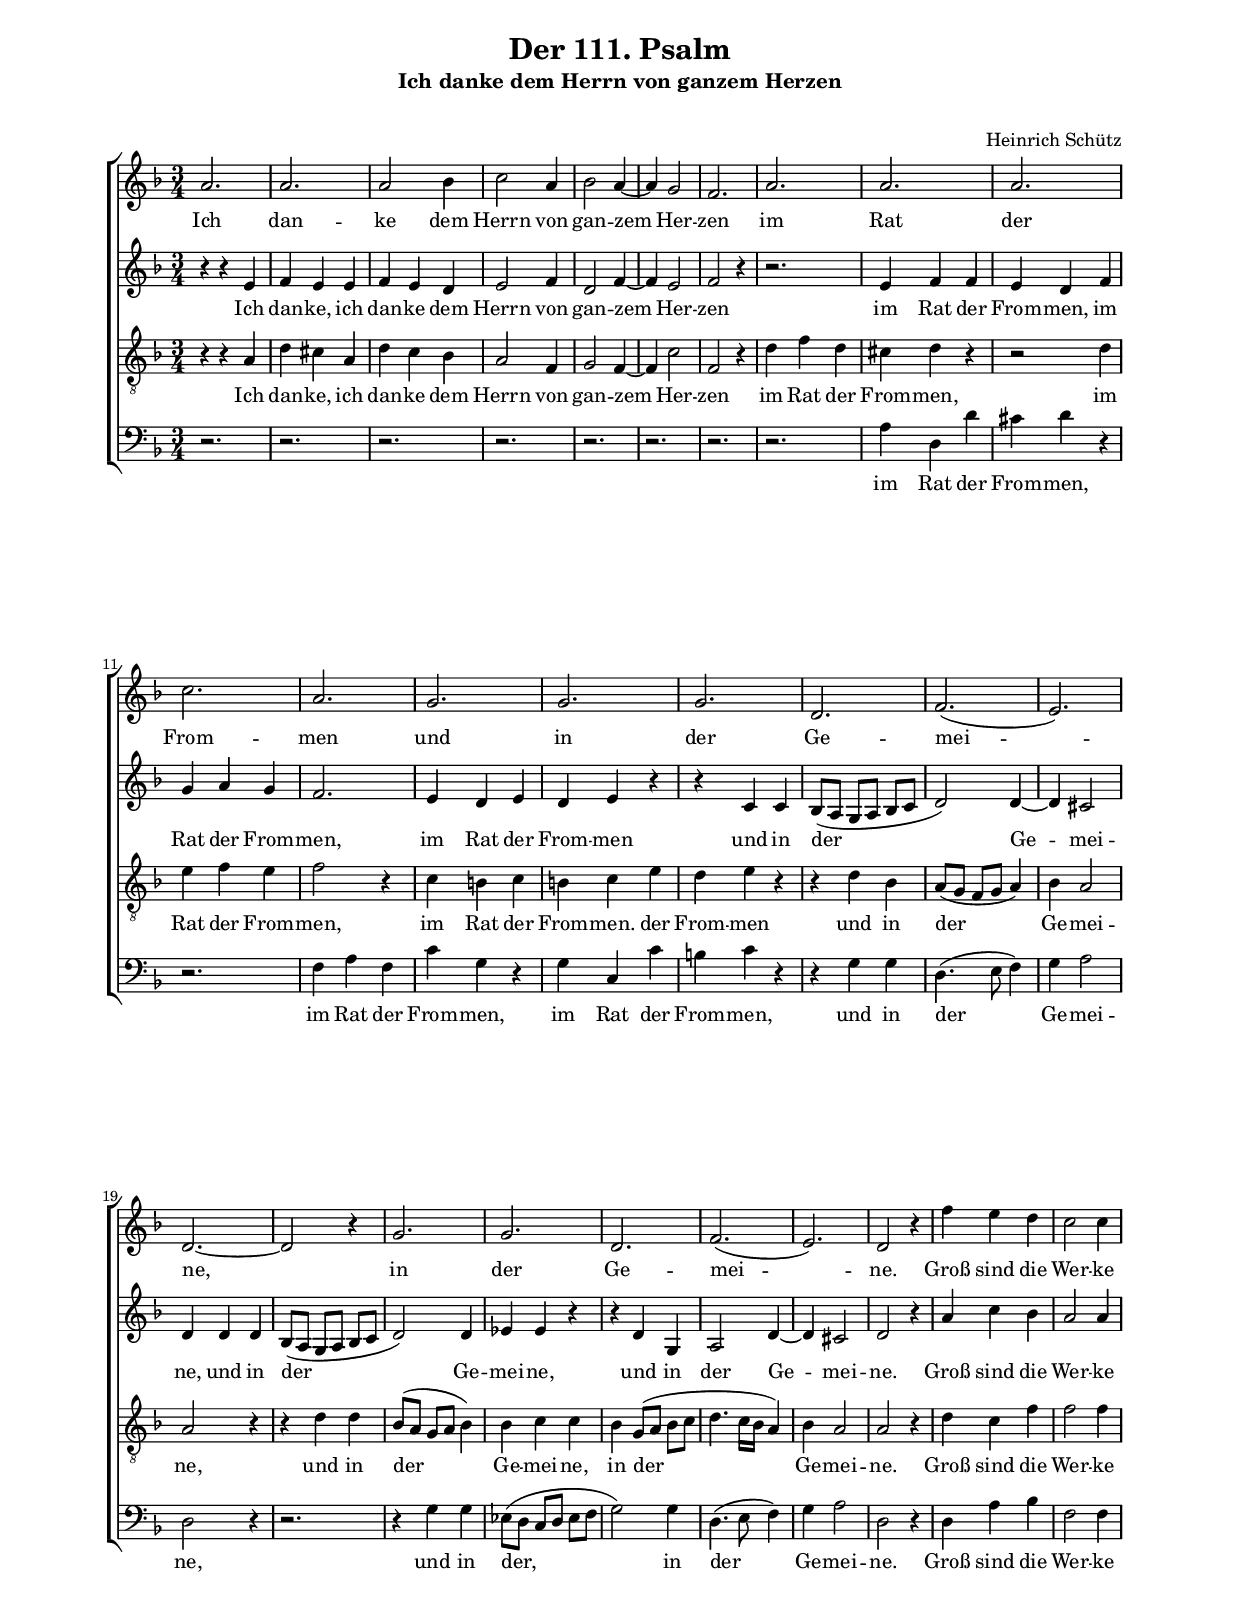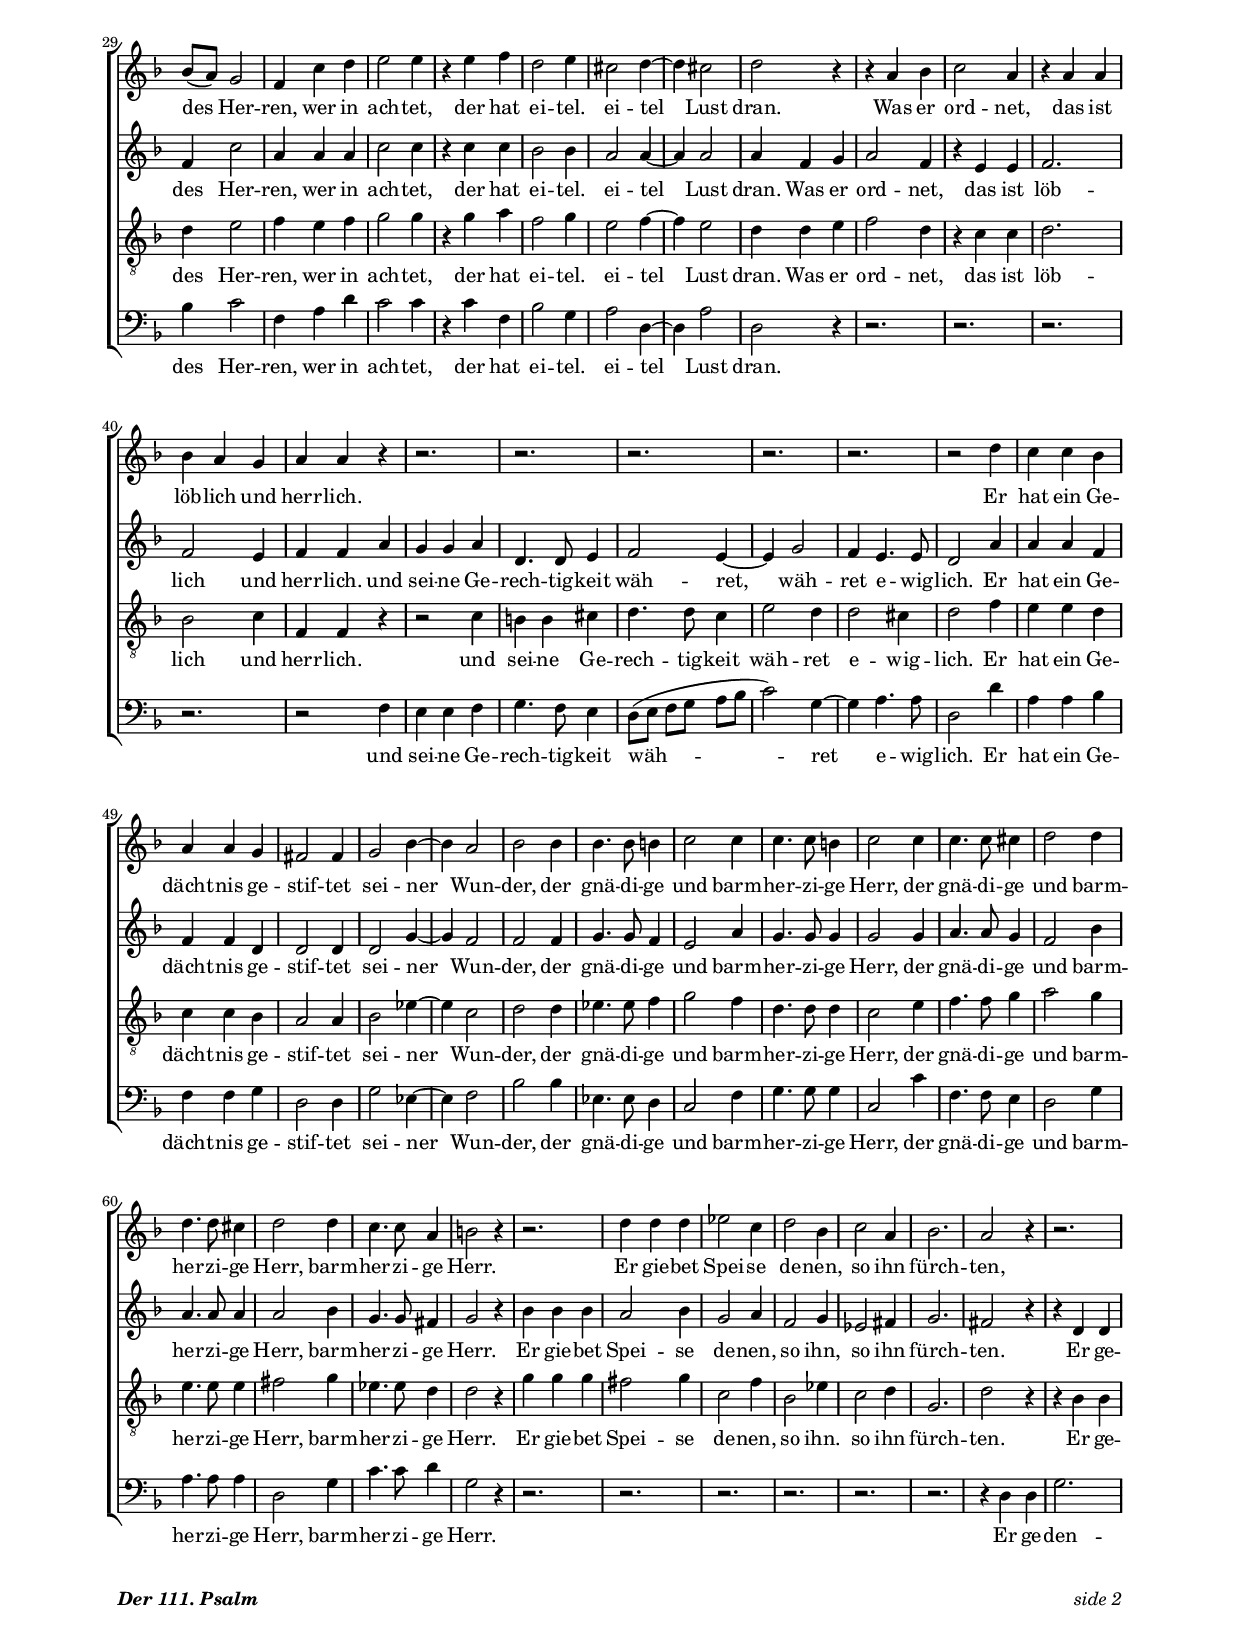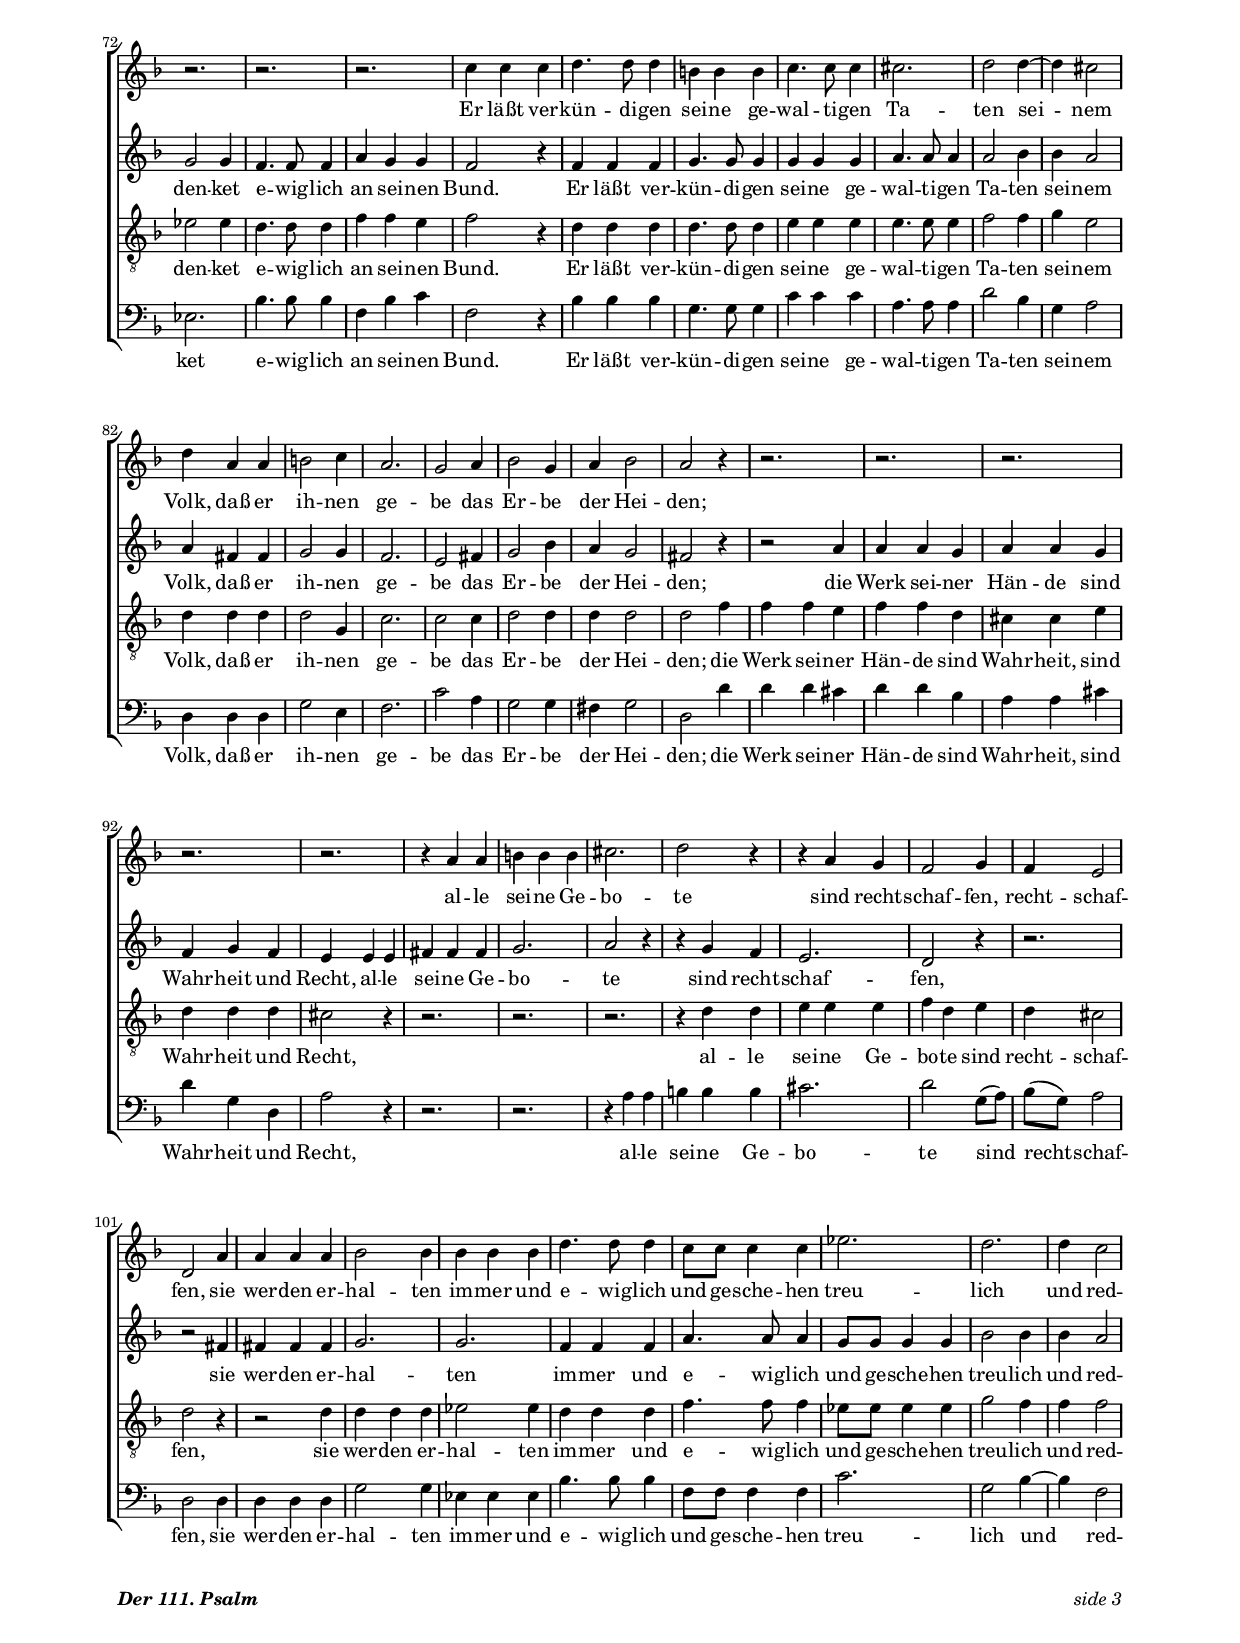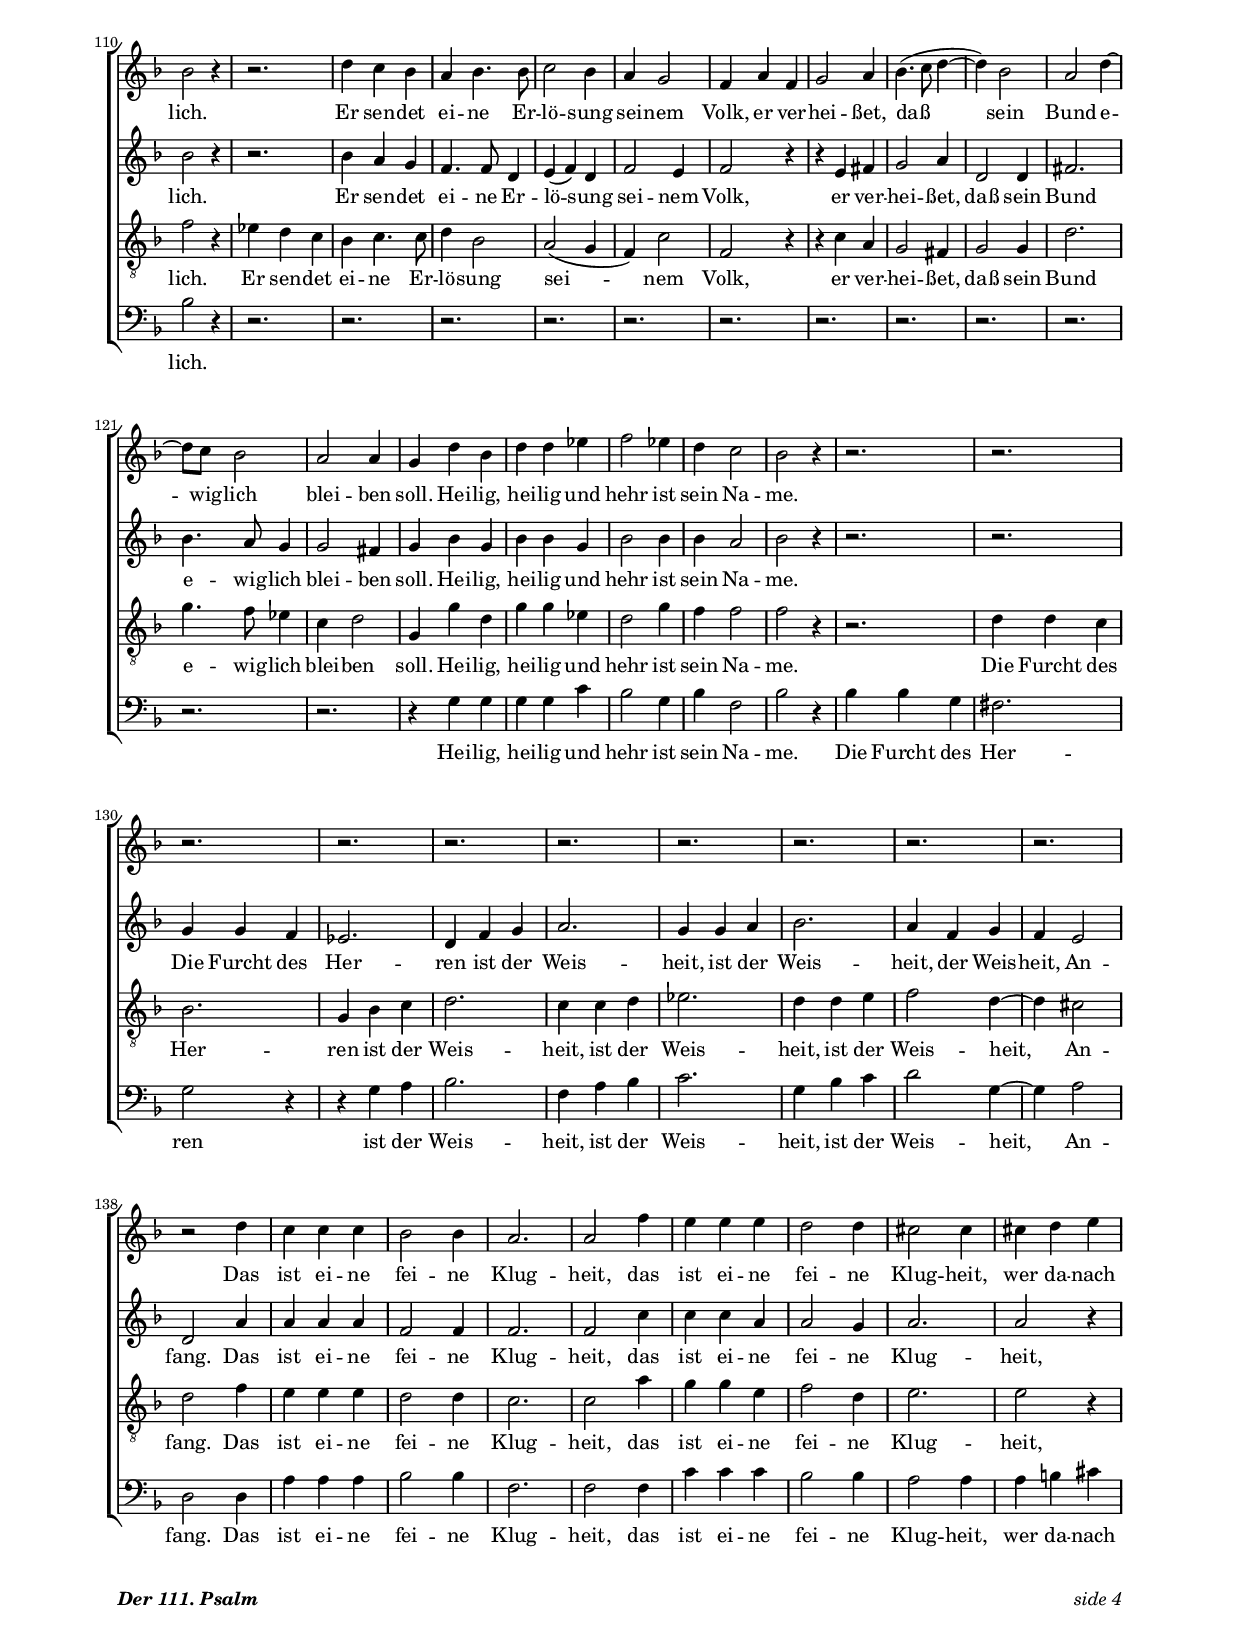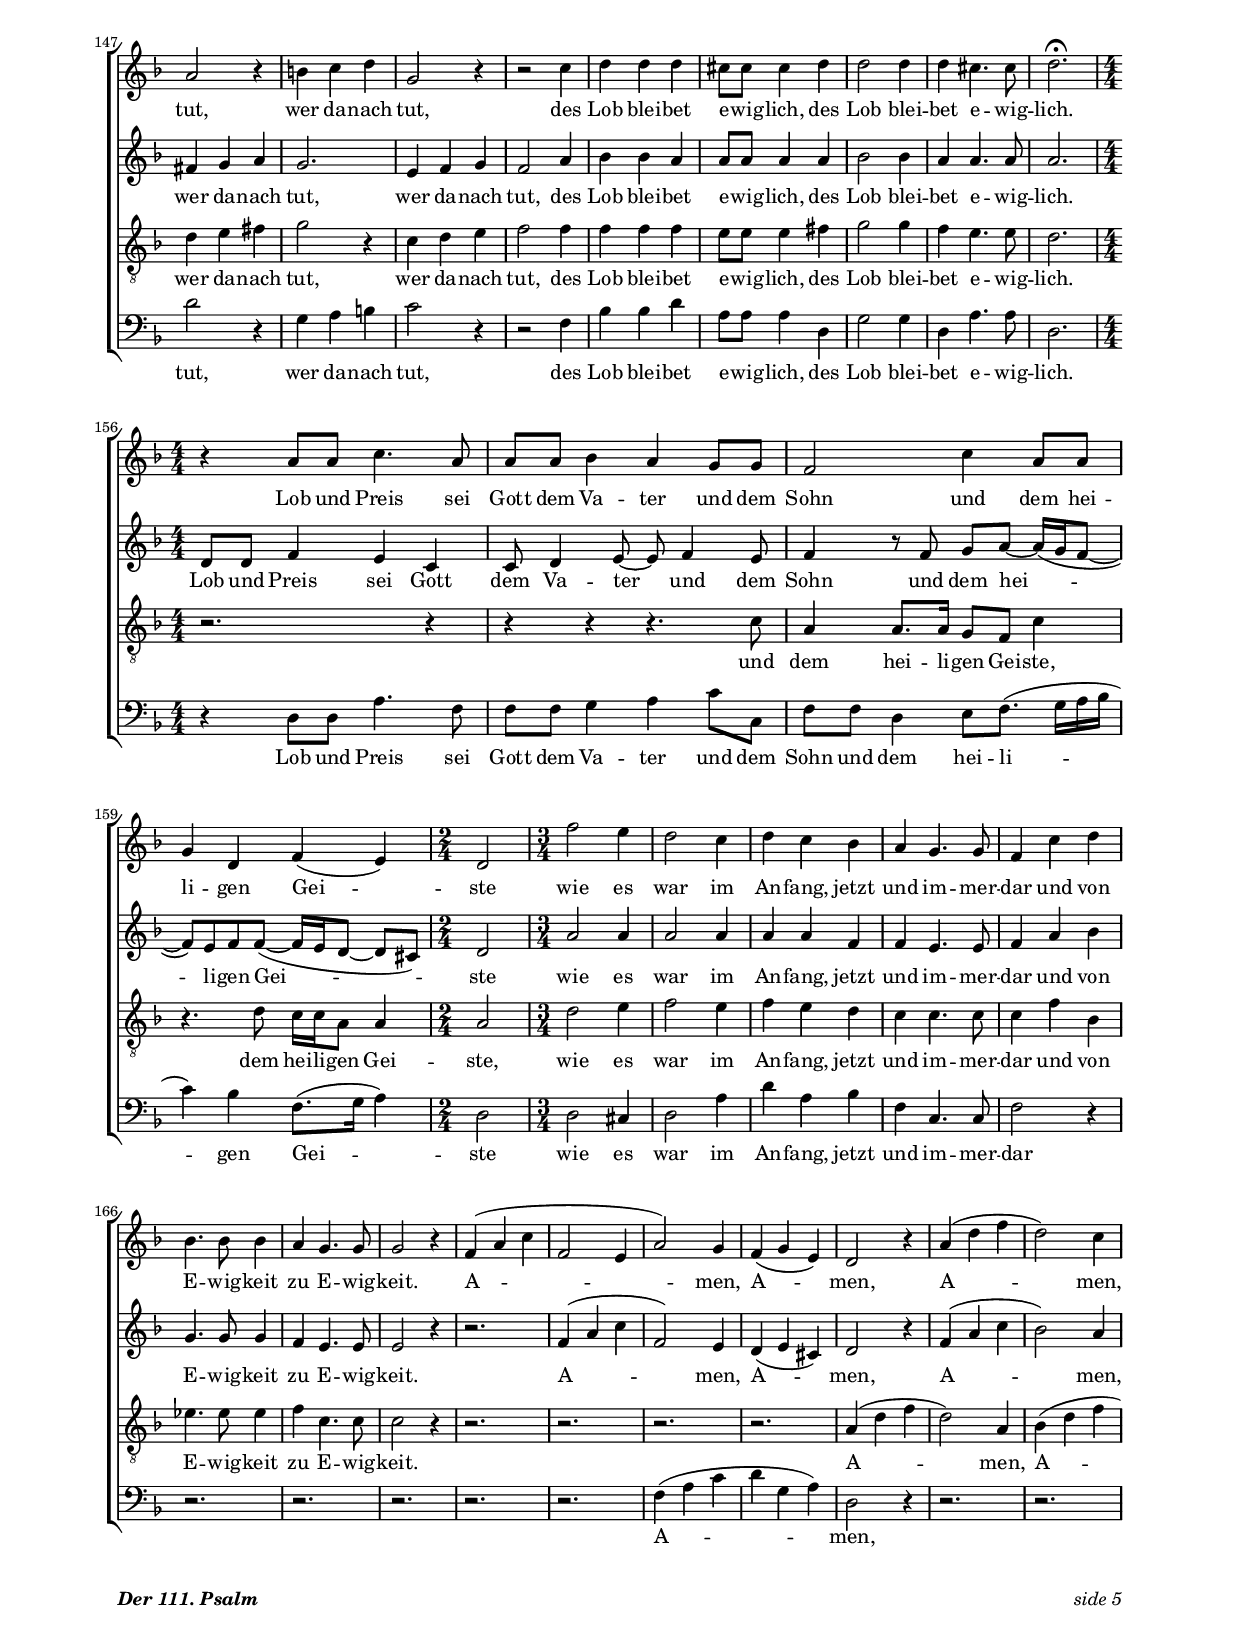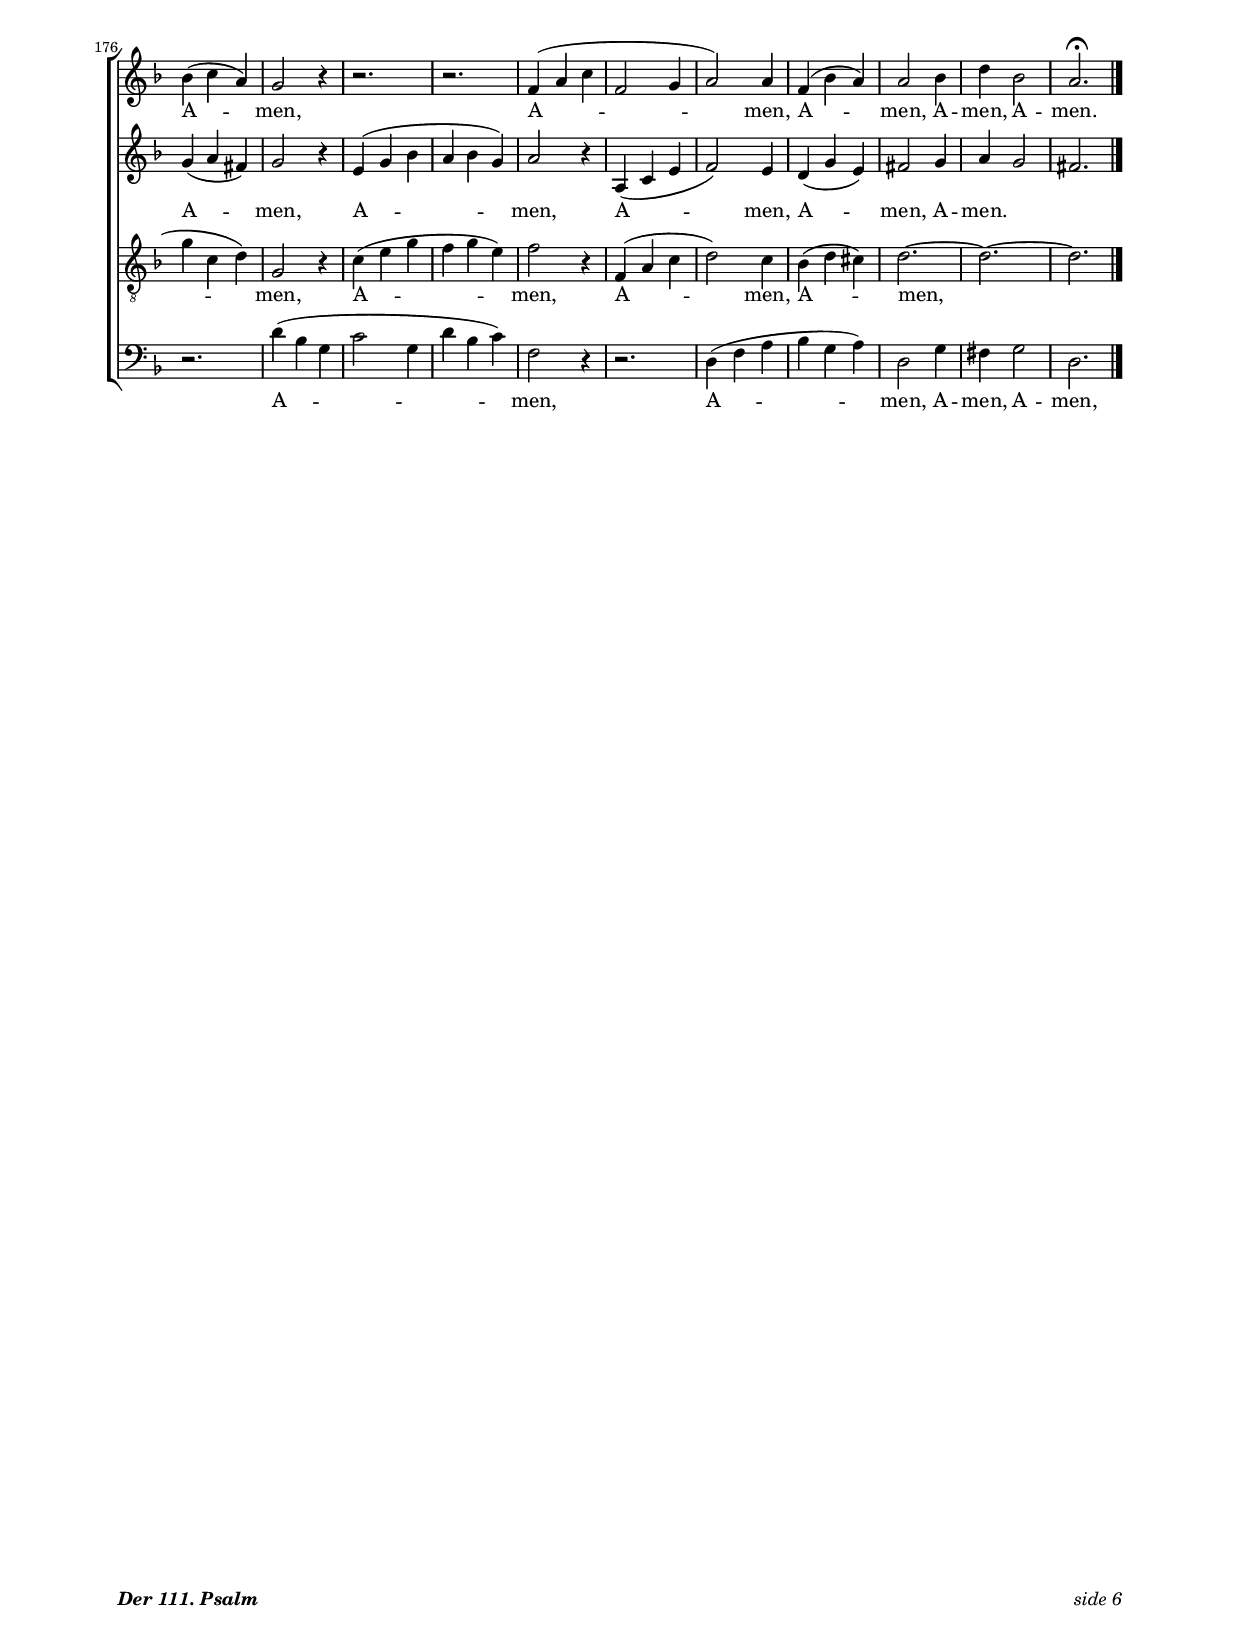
\version "2.14.2"

% editor "MidiEdit 5.00"

\language "deutsch"

\header {
  title = \markup \bold "Der 111. Psalm"
  subtitle = "Ich danke dem Herrn von ganzem Herzen"
  subsubtitle = " "
  poet = \markup \italic ""
  composer = \markup \medium "Heinrich Schütz"
  % Nodesats GK 2018 se www.georganist.dk
  instrument = ""
}

#(set-global-staff-size 16)

\paper {
  #(set-paper-size "a4" )
  indent = 0\mm
  left-margin = 20\mm
  right-margin = 20\mm
  top-margin = 20\mm
  bottom-margin = 10\mm
  oddHeaderMarkup = ""
  evenHeaderMarkup = ""
  oddFooterMarkup = \markup {
    \column {
      \null
      \null
      \fill-line \italic {
        \on-the-fly #not-first-page \fromproperty #'header:title
        \on-the-fly #not-first-page \concat {
          "side " \fromproperty #'page:page-number-string } }
    }
  }
  evenFooterMarkup = \oddFooterMarkup
}

chordNames = \chordmode {
% \semiGermanChords
}

global = {
  \key d \minor 
  \numericTimeSignature
  \set Score.currentBarNumber = #1
  \time 3/4
% \tempo 4=120
}


trackOne = {
  \global  
  \override Rest #'staff-position = #0
  \set Timing.beamExceptions = #'()

  a'2.   % bar 1

  a'2.   % bar 2

  a'2  b'4   % bar 3

  c''2  a'4   % bar 4

  b'2  a'4 ~   % bar 5

  a'4  g'2   % bar 6

  f'2.   % bar 7

  a'2.   % bar 8

  a'2.   % bar 9

  a'2.   % bar 10

  c''2.   % bar 11

  a'2.   % bar 12

  g'2.   % bar 13

  g'2.   % bar 14

  g'2.   % bar 15

  d'2.   % bar 16

  f'2. (   % bar 17

  e'2. )   % bar 18

  d'2. ~   % bar 19

  d'2  r4   % bar 20

  g'2.   % bar 21

  g'2.   % bar 22

  d'2.   % bar 23

  f'2. (   % bar 24

  e'2. )   % bar 25

  d'2  r4   % bar 26

  f''4  e''4  d''4   % bar 27

  c''2  c''4   % bar 28

  b'8 (  a'8 )  g'2   % bar 29

  f'4  c''4  d''4   % bar 30

  e''2  e''4   % bar 31

  r4  e''4  f''4   % bar 32

  d''2  e''4   % bar 33

  cis''2  d''4 ~   % bar 34

  d''4  cis''2   % bar 35

  d''2  \revert Rest #'staff-position 

  r4   % bar 36

  \override Rest #'staff-position = #0 

  \revert Rest #'staff-position 

  r4  a'4  b'4   % bar 37

  \override Rest #'staff-position = #0 

  c''2  a'4   % bar 38

  \revert Rest #'staff-position 

  r4  a'4  a'4   % bar 39

  \override Rest #'staff-position = #0 

  b'4  a'4  g'4   % bar 40

  a'4  a'4  \revert Rest #'staff-position 

  r4   % bar 41

  \override Rest #'staff-position = #0 

  \revert Rest #'staff-position 

  r2.   % bar 42

  \override Rest #'staff-position = #0 

  \revert Rest #'staff-position 

  r2.   % bar 43

  \override Rest #'staff-position = #0 

  \revert Rest #'staff-position 

  r2.   % bar 44

  \override Rest #'staff-position = #0 

  \revert Rest #'staff-position 

  r2.   % bar 45

  \override Rest #'staff-position = #0 

  \revert Rest #'staff-position 

  r2.   % bar 46

  \override Rest #'staff-position = #0 

  r2  d''4   % bar 47

  c''4  c''4  b'4   % bar 48

  a'4  a'4  g'4   % bar 49

  fis'2  fis'4   % bar 50

  g'2  b'4 ~   % bar 51

  b'4  a'2   % bar 52

  b'2  b'4   % bar 53

  b'4.  b'8  h'4   % bar 54

  c''2  c''4   % bar 55

  c''4.  c''8  h'4   % bar 56

  c''2  c''4   % bar 57

  c''4.  c''8  cis''4   % bar 58

  d''2  d''4   % bar 59

  d''4.  d''8  cis''4   % bar 60

  d''2  d''4   % bar 61

  c''4.  c''8  a'4   % bar 62

  h'2  r4   % bar 63

  \revert Rest #'staff-position 

  r2.   % bar 64

  \override Rest #'staff-position = #0 

  d''4  d''4  d''4   % bar 65

  es''2  c''4   % bar 66

  d''2  b'4   % bar 67

  c''2  a'4   % bar 68

  b'2.   % bar 69

  a'2  r4   % bar 70

  \revert Rest #'staff-position 

  r2.   % bar 71

  \override Rest #'staff-position = #0 

  \revert Rest #'staff-position 

  r2.   % bar 72

  \override Rest #'staff-position = #0 

  \revert Rest #'staff-position 

  r2.   % bar 73

  \override Rest #'staff-position = #0 

  \revert Rest #'staff-position 

  r2.   % bar 74

  \override Rest #'staff-position = #0 

  c''4  c''4  c''4   % bar 75

  d''4.  d''8  d''4   % bar 76

  h'4  h'4  h'4   % bar 77

  c''4.  c''8  c''4   % bar 78

  cis''2.   % bar 79

  d''2  d''4 ~   % bar 80

  d''4  cis''2   % bar 81

  d''4  a'4  a'4   % bar 82

  h'2  c''4   % bar 83

  a'2.   % bar 84

  g'2  a'4   % bar 85

  b'2  g'4   % bar 86

  a'4  b'2   % bar 87

  a'2  r4   % bar 88

  \revert Rest #'staff-position 

  r2.   % bar 89

  \override Rest #'staff-position = #0 

  \revert Rest #'staff-position 

  r2.   % bar 90

  \override Rest #'staff-position = #0 

  \revert Rest #'staff-position 

  r2.   % bar 91

  \override Rest #'staff-position = #0 

  \revert Rest #'staff-position 

  r2.   % bar 92

  \override Rest #'staff-position = #0 

  \revert Rest #'staff-position 

  r2.   % bar 93

  \override Rest #'staff-position = #0 

  \revert Rest #'staff-position 

  r4  a'4  a'4   % bar 94

  \override Rest #'staff-position = #0 

  h'4  h'4  h'4   % bar 95

  cis''2.   % bar 96

  d''2  \revert Rest #'staff-position 

  r4   % bar 97

  \override Rest #'staff-position = #0 

  \revert Rest #'staff-position 

  r4  a'4  g'4   % bar 98

  \override Rest #'staff-position = #0 

  f'2  g'4   % bar 99

  f'4  e'2   % bar 100

  d'2  a'4   % bar 101

  a'4  a'4  a'4   % bar 102

  b'2  b'4   % bar 103

  b'4  b'4  b'4   % bar 104

  d''4.  d''8  d''4   % bar 105

  c''8  c''8  c''4  c''4   % bar 106

  es''2.   % bar 107

  d''2.   % bar 108

  d''4  c''2   % bar 109

  b'2  r4   % bar 110

  r2.   % bar 111

  d''4  c''4  b'4   % bar 112

  a'4  b'4.  b'8   % bar 113

  c''2  b'4   % bar 114

  a'4  g'2   % bar 115

  f'4  a'4  f'4   % bar 116

  g'2  a'4   % bar 117

  b'4. (  c''8  d''4 ~   % bar 118

  d''4 )  b'2   % bar 119

  a'2  d''4 ~   % bar 120

  d''8  c''8  b'2   % bar 121

  a'2  a'4   % bar 122

  g'4  d''4  b'4   % bar 123

  d''4  d''4  es''4   % bar 124

  f''2  es''4   % bar 125

  d''4  c''2   % bar 126

  b'2  r4   % bar 127

  r2.   % bar 128

  r2.   % bar 129

  \revert Rest #'staff-position 

  r2.   % bar 130

  \override Rest #'staff-position = #0 

  \revert Rest #'staff-position 

  r2.   % bar 131

  \override Rest #'staff-position = #0 

  \revert Rest #'staff-position 

  r2.   % bar 132

  \override Rest #'staff-position = #0 

  \revert Rest #'staff-position 

  r2.   % bar 133

  \override Rest #'staff-position = #0 

  \revert Rest #'staff-position 

  r2.   % bar 134

  \override Rest #'staff-position = #0 

  \revert Rest #'staff-position 

  r2.   % bar 135

  \override Rest #'staff-position = #0 

  \revert Rest #'staff-position 

  r2.   % bar 136

  \override Rest #'staff-position = #0 

  \revert Rest #'staff-position 

  r2.   % bar 137

  \override Rest #'staff-position = #0 

  \revert Rest #'staff-position 

  r2  d''4   % bar 138

  \override Rest #'staff-position = #0 

  c''4  c''4  c''4   % bar 139

  b'2  b'4   % bar 140

  a'2.   % bar 141

  a'2  f''4   % bar 142

  e''4  e''4  e''4   % bar 143

  d''2  d''4   % bar 144

  cis''2  cis''4   % bar 145

  cis''4  d''4  e''4   % bar 146

  a'2  \revert Rest #'staff-position 

  r4   % bar 147

  \override Rest #'staff-position = #0 

  h'4  c''4  d''4   % bar 148

  g'2  \revert Rest #'staff-position 

  r4   % bar 149

  \override Rest #'staff-position = #0 

  \revert Rest #'staff-position 

  r2  c''4   % bar 150

  \override Rest #'staff-position = #0 

  d''4  d''4  d''4   % bar 151

  cis''8  cis''8  cis''4  d''4   % bar 152

  d''2  d''4   % bar 153

  d''4  cis''4.  cis''8   % bar 154

  d''2.

  ^\markup { \hspace #1 { \musicglyph #"scripts.ufermata" } }

   % bar 155
  \break
 \time 4/4
  \revert Rest #'staff-position 

  r4  a'8  a'8  c''4.  a'8   % bar 156

  \override Rest #'staff-position = #0 

  a'8  a'8  b'4  a'4  g'8  g'8   % bar 157

  f'2  c''4  a'8  a'8   % bar 158

  g'4  d'4  f'4 (  e'4 )   % bar 159

 \time 2/4
  d'2   % bar 160

 \time 3/4
  f''2  e''4   % bar 161

  d''2  c''4   % bar 162

  d''4  c''4  b'4   % bar 163

  a'4  g'4.  g'8   % bar 164

  f'4  c''4  d''4   % bar 165

  b'4.  b'8  b'4   % bar 166

  a'4  g'4.  g'8   % bar 167

  g'2  r4   % bar 168

  f'4 (  a'4  c''4   % bar 169

  f'2  e'4   % bar 170

  a'2 )  g'4   % bar 171

  f'4 (  g'4  e'4 )   % bar 172

  d'2  r4   % bar 173

  a'4 (  d''4  f''4   % bar 174

  d''2 )  c''4   % bar 175

  b'4 (  c''4  a'4 )   % bar 176

  g'2  r4   % bar 177

  \revert Rest #'staff-position 

  r2.   % bar 178

  \override Rest #'staff-position = #0 

  \revert Rest #'staff-position 

  r2.   % bar 179

  \override Rest #'staff-position = #0 

  f'4 (  a'4  c''4   % bar 180

  f'2  g'4   % bar 181

  a'2 )  a'4   % bar 182

  f'4 (  b'4  a'4 )   % bar 183

  a'2  b'4   % bar 184

  d''4  b'2   % bar 185

  a'2.

  ^\markup { \hspace #1 { \musicglyph #"scripts.ufermata" } }

   % bar 186

  \bar "|."}

trackTwo = {
  \global  
  \override Rest #'staff-position = #0
  \set Timing.beamExceptions = #'()

  \revert Rest #'staff-position 

  r4  \revert Rest #'staff-position 

  r4  e'4   % bar 1

  \override Rest #'staff-position = #0 

  f'4  e'4  e'4   % bar 2

  f'4  e'4  d'4   % bar 3

  e'2  f'4   % bar 4

  d'2  f'4 ~   % bar 5

  f'4  e'2   % bar 6

  f'2  r4   % bar 7

  \revert Rest #'staff-position 

  r2.   % bar 8

  \override Rest #'staff-position = #0 

  e'4  f'4  f'4   % bar 9

  e'4  d'4  f'4   % bar 10

  g'4  a'4  g'4   % bar 11

  f'2.   % bar 12

  e'4  d'4  e'4   % bar 13

  d'4  e'4  \revert Rest #'staff-position 

  r4   % bar 14

  \override Rest #'staff-position = #0 

  \revert Rest #'staff-position 

  r4  c'4  c'4   % bar 15

  \override Rest #'staff-position = #0 

  b8 (  a8  g8  a8  b8  c'8   % bar 16

  d'2 )  d'4 ~   % bar 17

  d'4  cis'2   % bar 18

  d'4  d'4  d'4   % bar 19

  b8 (  a8  g8  a8  b8  c'8   % bar 20

  d'2 )  d'4   % bar 21

  es'4  es'4  r4   % bar 22

  \revert Rest #'staff-position 

  r4  d'4  g4   % bar 23

  \override Rest #'staff-position = #0 

  a2  d'4 ~   % bar 24

  d'4  cis'2   % bar 25

  d'2  r4   % bar 26

  a'4  c''4  b'4   % bar 27

  a'2  a'4   % bar 28

  f'4  c''2   % bar 29

  a'4  a'4  a'4   % bar 30

  c''2  c''4   % bar 31

  r4  c''4  c''4   % bar 32

  b'2  b'4   % bar 33

  a'2  a'4 ~   % bar 34

  a'4  a'2   % bar 35

  a'4  f'4  g'4   % bar 36

  a'2  f'4   % bar 37

  \revert Rest #'staff-position 

  r4  e'4  e'4   % bar 38

  \override Rest #'staff-position = #0 

  f'2.   % bar 39

  f'2  e'4   % bar 40

  f'4  f'4  a'4   % bar 41

  g'4  g'4  a'4   % bar 42

  d'4.  d'8  e'4   % bar 43

  f'2  e'4 ~   % bar 44

  e'4  g'2   % bar 45

  f'4  e'4.  e'8   % bar 46

  d'2  a'4   % bar 47

  a'4  a'4  f'4   % bar 48

  f'4  f'4  d'4   % bar 49

  d'2  d'4   % bar 50

  d'2  g'4 ~   % bar 51

  g'4  f'2   % bar 52

  f'2  f'4   % bar 53

  g'4.  g'8  f'4   % bar 54

  e'2  a'4   % bar 55

  g'4.  g'8  g'4   % bar 56

  g'2  g'4   % bar 57

  a'4.  a'8  g'4   % bar 58

  f'2  b'4   % bar 59

  a'4.  a'8  a'4   % bar 60

  a'2  b'4   % bar 61

  g'4.  g'8  fis'4   % bar 62

  g'2  r4   % bar 63

  b'4  b'4  b'4   % bar 64

  a'2  b'4   % bar 65

  g'2  a'4   % bar 66

  f'2  g'4   % bar 67

  es'2  fis'4   % bar 68

  g'2.   % bar 69

  fis'2  r4   % bar 70

  r4  d'4  d'4   % bar 71

  g'2  g'4   % bar 72

  f'4.  f'8  f'4   % bar 73

  a'4  g'4  g'4   % bar 74

  f'2  \revert Rest #'staff-position 

  r4   % bar 75

  \override Rest #'staff-position = #0 

  f'4  f'4  f'4   % bar 76

  g'4.  g'8  g'4   % bar 77

  g'4  g'4  g'4   % bar 78

  a'4.  a'8  a'4   % bar 79

  a'2  b'4   % bar 80

  b'4  a'2   % bar 81

  a'4  fis'4  fis'4   % bar 82

  g'2  g'4   % bar 83

  f'2.   % bar 84

  e'2  fis'4   % bar 85

  g'2  b'4   % bar 86

  a'4  g'2   % bar 87

  fis'2  r4   % bar 88

  r2  a'4   % bar 89

  a'4  a'4  g'4   % bar 90

  a'4  a'4  g'4   % bar 91

  f'4  g'4  f'4   % bar 92

  e'4  e'4  e'4   % bar 93

  fis'4  fis'4  fis'4   % bar 94

  g'2.   % bar 95

  a'2  r4   % bar 96

  \revert Rest #'staff-position 

  r4  g'4  f'4   % bar 97

  \override Rest #'staff-position = #0 

  e'2.   % bar 98

  d'2  \revert Rest #'staff-position 

  r4   % bar 99

  \override Rest #'staff-position = #0 

  \revert Rest #'staff-position 

  r2.   % bar 100

  \override Rest #'staff-position = #0 

  r2  fis'4   % bar 101

  fis'4  fis'4  fis'4   % bar 102

  g'2.   % bar 103

  g'2.   % bar 104

  f'4  f'4  f'4   % bar 105

  a'4.  a'8  a'4   % bar 106

  g'8  g'8  g'4  g'4   % bar 107

  b'2  b'4   % bar 108

  b'4  a'2   % bar 109

  b'2  r4   % bar 110

  r2.   % bar 111

  b'4  a'4  g'4   % bar 112

  f'4.  f'8  d'4   % bar 113

  e'4 (  f'4 )  d'4   % bar 114

  f'2  e'4   % bar 115

  f'2  \revert Rest #'staff-position 

  r4   % bar 116

  \override Rest #'staff-position = #0 

  \revert Rest #'staff-position 

  r4  e'4  fis'4   % bar 117

  \override Rest #'staff-position = #0 

  g'2  a'4   % bar 118

  d'2  d'4   % bar 119

  fis'2.   % bar 120

  b'4.  a'8  g'4   % bar 121

  g'2  fis'4   % bar 122

  g'4  b'4  g'4   % bar 123

  b'4  b'4  g'4   % bar 124

  b'2  b'4   % bar 125

  b'4  a'2   % bar 126

  b'2  r4   % bar 127

  r2.   % bar 128

  r2.   % bar 129

  g'4  g'4  f'4   % bar 130

  es'2.   % bar 131

  d'4  f'4  g'4   % bar 132

  a'2.   % bar 133

  g'4  g'4  a'4   % bar 134

  b'2.   % bar 135

  a'4  f'4  g'4   % bar 136

  f'4  e'2   % bar 137

  d'2  a'4   % bar 138

  a'4  a'4  a'4   % bar 139

  f'2  f'4   % bar 140

  f'2.   % bar 141

  f'2  c''4   % bar 142

  c''4  c''4  a'4   % bar 143

  a'2  g'4   % bar 144

  a'2.   % bar 145

  a'2  \revert Rest #'staff-position 

  r4   % bar 146

  \override Rest #'staff-position = #0 

  fis'4  g'4  a'4   % bar 147

  g'2.   % bar 148

  e'4  f'4  g'4   % bar 149

  f'2  a'4   % bar 150

  b'4  b'4  a'4   % bar 151

  a'8  a'8  a'4  a'4   % bar 152

  b'2  b'4   % bar 153

  a'4  a'4.  a'8   % bar 154

  a'2.   % bar 155

  d'8  d'8  f'4  e'4  c'4   % bar 156

  c'8  d'4  e'8 ~  e'8  f'4  e'8   % bar 157

  f'4  \revert Rest #'staff-position 

  r8  f'8  g'8  a'8 ~  a'16 (  g'16  f'8 ~   % bar 158

  \override Rest #'staff-position = #0 

  f'8 )  e'8  f'8  f'8 ( ~  f'16  e'16  d'8 ~  d'8  cis'8 )   % bar 159

  d'2   % bar 160

  a'2  a'4   % bar 161

  a'2  a'4   % bar 162

  a'4  a'4  f'4   % bar 163

  f'4  e'4.  e'8   % bar 164

  f'4  a'4  b'4   % bar 165

  g'4.  g'8  g'4   % bar 166

  f'4  e'4.  e'8   % bar 167

  e'2  r4   % bar 168

  \revert Rest #'staff-position 

  r2.   % bar 169

  \override Rest #'staff-position = #0 

  f'4 (  a'4  c''4   % bar 170

  f'2 )  e'4   % bar 171

  d'4 (  e'4  cis'4 )   % bar 172

  d'2  r4   % bar 173

  f'4 (  a'4  c''4   % bar 174

  b'2 )  a'4   % bar 175

  g'4 (  a'4  fis'4 )   % bar 176

  g'2  r4   % bar 177

  e'4 (  g'4  b'4   % bar 178

  a'4  b'4  g'4 )   % bar 179

  a'2  \revert Rest #'staff-position 

  r4   % bar 180

  \override Rest #'staff-position = #0 

  a4 (  c'4  e'4   % bar 181

  f'2 )  e'4   % bar 182

  d'4 (  g'4  e'4 )   % bar 183

  fis'2  g'4   % bar 184

  a'4  g'2   % bar 185

  fis'2.   % bar 186

}

trackThree = {
  \global  
  \override Rest #'staff-position = #0
  \set Timing.beamExceptions = #'()

  r4  r4  a4   % bar 1

  d'4  cis'4  a4   % bar 2

  d'4  c'4  b4   % bar 3

  a2  f4   % bar 4

  g2  f4 ~   % bar 5

  f4  c'2   % bar 6

  f2  r4   % bar 7

  d'4  f'4  d'4   % bar 8

  cis'4  d'4  r4   % bar 9

  r2  d'4   % bar 10

  e'4  f'4  e'4   % bar 11

  f'2  \revert Rest #'staff-position 

  r4   % bar 12

  \override Rest #'staff-position = #0 

  c'4  h4  c'4   % bar 13

  h4  c'4  e'4   % bar 14

  d'4  e'4  r4   % bar 15

  r4  d'4  b4   % bar 16

  a8 (  g8  f8  g8  a4 )   % bar 17

  b4  a2   % bar 18

  a2  r4   % bar 19

  r4  d'4  d'4   % bar 20

  b8 (  a8  g8  a8  b4 )   % bar 21

  b4  c'4  c'4   % bar 22

  b4  g8 (  a8  b8  c'8   % bar 23

  d'4.  c'16  b16  a4 )   % bar 24

  b4  a2   % bar 25

  a2  r4   % bar 26

  d'4  c'4  f'4   % bar 27

  f'2  f'4   % bar 28

  d'4  e'2   % bar 29

  f'4  e'4  f'4   % bar 30

  g'2  g'4   % bar 31

  r4  g'4  a'4   % bar 32

  f'2  g'4   % bar 33

  e'2  f'4 ~   % bar 34

  f'4  e'2   % bar 35

  d'4  d'4  e'4   % bar 36

  f'2  d'4   % bar 37

  \revert Rest #'staff-position 

  r4  c'4  c'4   % bar 38

  \override Rest #'staff-position = #0 

  d'2.   % bar 39

  b2  c'4   % bar 40

  f4  f4  \revert Rest #'staff-position 

  r4   % bar 41

  \override Rest #'staff-position = #0 

  \revert Rest #'staff-position 

  r2  c'4   % bar 42

  \override Rest #'staff-position = #0 

  h4  h4  cis'4   % bar 43

  d'4.  d'8  c'4   % bar 44

  e'2  d'4   % bar 45

  d'2  cis'4   % bar 46

  d'2  f'4   % bar 47

  e'4  e'4  d'4   % bar 48

  c'4  c'4  b4   % bar 49

  a2  a4   % bar 50

  b2  es'4 ~   % bar 51

  es'4  c'2   % bar 52

  d'2  d'4   % bar 53

  es'4.  es'8  f'4   % bar 54

  g'2  f'4   % bar 55

  d'4.  d'8  d'4   % bar 56

  c'2  e'4   % bar 57

  f'4.  f'8  g'4   % bar 58

  a'2  g'4   % bar 59

  e'4.  e'8  e'4   % bar 60

  fis'2  g'4   % bar 61

  es'4.  es'8  d'4   % bar 62

  d'2  r4   % bar 63

  g'4  g'4  g'4   % bar 64

  fis'2  g'4   % bar 65

  c'2  f'4   % bar 66

  b2  es'4   % bar 67

  c'2  d'4   % bar 68

  g2.   % bar 69

  d'2  \revert Rest #'staff-position 

  r4   % bar 70

  \override Rest #'staff-position = #0 

  \revert Rest #'staff-position 

  r4  b4  b4   % bar 71

  \override Rest #'staff-position = #0 

  es'2  es'4   % bar 72

  d'4.  d'8  d'4   % bar 73

  f'4  f'4  e'4   % bar 74

  f'2  r4   % bar 75

  d'4  d'4  d'4   % bar 76

  d'4.  d'8  d'4   % bar 77

  e'4  e'4  e'4   % bar 78

  e'4.  e'8  e'4   % bar 79

  f'2  f'4   % bar 80

  g'4  e'2   % bar 81

  d'4  d'4  d'4   % bar 82

  d'2  g4   % bar 83

  c'2.   % bar 84

  c'2  c'4   % bar 85

  d'2  d'4   % bar 86

  d'4  d'2   % bar 87

  d'2  f'4   % bar 88

  f'4  f'4  e'4   % bar 89

  f'4  f'4  d'4   % bar 90

  cis'4  cis'4  e'4   % bar 91

  d'4  d'4  d'4   % bar 92

  cis'2  r4   % bar 93

  r2.   % bar 94

  r2.   % bar 95

  \revert Rest #'staff-position 

  r2.   % bar 96

  \override Rest #'staff-position = #0 

  \revert Rest #'staff-position 

  r4  d'4  d'4   % bar 97

  \override Rest #'staff-position = #0 

  e'4  e'4  e'4   % bar 98

  f'4  d'4  e'4   % bar 99

  d'4  cis'2   % bar 100

  d'2  \revert Rest #'staff-position 

  r4   % bar 101

  \override Rest #'staff-position = #0 

  \revert Rest #'staff-position 

  r2  d'4   % bar 102

  \override Rest #'staff-position = #0 

  d'4  d'4  d'4   % bar 103

  es'2  es'4   % bar 104

  d'4  d'4  d'4   % bar 105

  f'4.  f'8  f'4   % bar 106

  es'8  es'8  es'4  es'4   % bar 107

  g'2  f'4   % bar 108

  f'4  f'2   % bar 109

  f'2  r4   % bar 110

  es'4  d'4  c'4   % bar 111

  b4  c'4.  c'8   % bar 112

  d'4  b2   % bar 113

  a2 (  g4   % bar 114

  f4 )  c'2   % bar 115

  f2  r4   % bar 116

  r4  c'4  a4   % bar 117

  g2  fis4   % bar 118

  g2  g4   % bar 119

  d'2.   % bar 120

  g'4.  f'8  es'4   % bar 121

  c'4  d'2   % bar 122

  g4  g'4  d'4   % bar 123

  g'4  g'4  es'4   % bar 124

  d'2  g'4   % bar 125

  f'4  f'2   % bar 126

  f'2  r4   % bar 127

  \revert Rest #'staff-position 

  r2.   % bar 128

  \override Rest #'staff-position = #0 

  d'4  d'4  c'4   % bar 129

  b2.   % bar 130

  g4  b4  c'4   % bar 131

  d'2.   % bar 132

  c'4  c'4  d'4   % bar 133

  es'2.   % bar 134

  d'4  d'4  e'4   % bar 135

  f'2  d'4 ~   % bar 136

  d'4  cis'2   % bar 137

  d'2  f'4   % bar 138

  e'4  e'4  e'4   % bar 139

  d'2  d'4   % bar 140

  c'2.   % bar 141

  c'2  a'4   % bar 142

  g'4  g'4  e'4   % bar 143

  f'2  d'4   % bar 144

  e'2.   % bar 145

  e'2  \revert Rest #'staff-position 

  r4   % bar 146

  \override Rest #'staff-position = #0 

  d'4  e'4  fis'4   % bar 147

  g'2  \revert Rest #'staff-position 

  r4   % bar 148

  \override Rest #'staff-position = #0 

  c'4  d'4  e'4   % bar 149

  f'2  f'4   % bar 150

  f'4  f'4  f'4   % bar 151

  e'8  e'8  e'4  fis'4   % bar 152

  g'2  g'4   % bar 153

  f'4  e'4.  e'8   % bar 154

  d'2.   % bar 155

  \revert Rest #'staff-position 

  r2.  r4   % bar 156

  \override Rest #'staff-position = #0 

  r4  r4  \revert Rest #'staff-position 

  r4.  c'8   % bar 157

  \override Rest #'staff-position = #0 

  a4  a8.  a16  g8  f8  c'4   % bar 158

  \revert Rest #'staff-position 

  r4.  d'8  c'16  c'16  a8  a4   % bar 159

  \override Rest #'staff-position = #0 

  a2   % bar 160

  d'2  e'4   % bar 161

  f'2  e'4   % bar 162

  f'4  e'4  d'4   % bar 163

  c'4  c'4.  c'8   % bar 164

  c'4  f'4  b4   % bar 165

  es'4.  es'8  es'4   % bar 166

  f'4  c'4.  c'8   % bar 167

  c'2  r4   % bar 168

  r2.   % bar 169

  r2.   % bar 170

  \revert Rest #'staff-position 

  r2.   % bar 171

  \override Rest #'staff-position = #0 

  \revert Rest #'staff-position 

  r2.   % bar 172

  \override Rest #'staff-position = #0 

  a4 (  d'4  f'4   % bar 173

  d'2 )  a4   % bar 174

  b4 (  d'4  f'4   % bar 175

  g'4  c'4  d'4 )   % bar 176

  g2  \revert Rest #'staff-position 

  r4   % bar 177

  \override Rest #'staff-position = #0 

  c'4 (  e'4  g'4   % bar 178

  f'4  g'4  e'4 )   % bar 179

  f'2  r4   % bar 180

  f4 (  a4  c'4   % bar 181

  d'2 )  c'4   % bar 182

  b4 (  d'4  cis'4 )   % bar 183

  d'2. ~   % bar 184

  d'2. ~   % bar 185

  d'2.   % bar 186

}

trackFour = {
  \global  
  \override Rest #'staff-position = #0
  \set Timing.beamExceptions = #'()

  r2.   % bar 1

  r2.   % bar 2

  r2.   % bar 3

  r2.   % bar 4

  r2.   % bar 5

  r2.   % bar 6

  r2.   % bar 7

  r2.   % bar 8

  a4  d4  d'4   % bar 9

  cis'4  d'4  r4   % bar 10

  r2.   % bar 11

  f4  a4  f4   % bar 12

  c'4  g4  r4   % bar 13

  g4  c4  c'4   % bar 14

  h4  c'4  r4   % bar 15

  r4  g4  g4   % bar 16

  d4. (  e8  f4 )   % bar 17

  g4  a2   % bar 18

  d2  r4   % bar 19

  r2.   % bar 20

  \revert Rest #'staff-position 

  r4  g4  g4   % bar 21

  \override Rest #'staff-position = #0 

  es8 (  d8  c8  d8  es8  f8   % bar 22

  g2 )  g4   % bar 23

  d4. (  e8  f4 )   % bar 24

  g4  a2   % bar 25

  d2  r4   % bar 26

  d4  a4  b4   % bar 27

  f2  f4   % bar 28

  b4  c'2   % bar 29

  f4  a4  d'4   % bar 30

  c'2  c'4   % bar 31

  r4  c'4  f4   % bar 32

  b2  g4   % bar 33

  a2  d4 ~   % bar 34

  d4  a2   % bar 35

  d2  r4   % bar 36

  r2.   % bar 37

  r2.   % bar 38

  r2.   % bar 39

  r2.   % bar 40

  \revert Rest #'staff-position 

  r2  f4   % bar 41

  \override Rest #'staff-position = #0 

  e4  e4  f4   % bar 42

  g4.  f8  e4   % bar 43

  d8 (  e8  f8  g8  a8  b8   % bar 44

  c'2 )  g4 ~   % bar 45

  g4  a4.  a8   % bar 46

  d2  d'4   % bar 47

  a4  a4  b4   % bar 48

  f4  f4  g4   % bar 49

  d2  d4   % bar 50

  g2  es4 ~   % bar 51

  es4  f2   % bar 52

  b2  b4   % bar 53

  es4.  es8  d4   % bar 54

  c2  f4   % bar 55

  g4.  g8  g4   % bar 56

  c2  c'4   % bar 57

  f4.  f8  e4   % bar 58

  d2  g4   % bar 59

  a4.  a8  a4   % bar 60

  d2  g4   % bar 61

  c'4.  c'8  d'4   % bar 62

  g2  r4   % bar 63

  r2.   % bar 64

  r2.   % bar 65

  r2.   % bar 66

  r2.   % bar 67

  r2.   % bar 68

  \revert Rest #'staff-position 

  r2.   % bar 69

  \override Rest #'staff-position = #0 

  r4  d4  d4   % bar 70

  g2.   % bar 71

  es2.   % bar 72

  b4.  b8  b4   % bar 73

  f4  b4  c'4   % bar 74

  f2  r4   % bar 75

  b4  b4  b4   % bar 76

  g4.  g8  g4   % bar 77

  c'4  c'4  c'4   % bar 78

  a4.  a8  a4   % bar 79

  d'2  b4   % bar 80

  g4  a2   % bar 81

  d4  d4  d4   % bar 82

  g2  e4   % bar 83

  f2.   % bar 84

  c'2  a4   % bar 85

  g2  g4   % bar 86

  fis4  g2   % bar 87

  d2  d'4   % bar 88

  d'4  d'4  cis'4   % bar 89

  d'4  d'4  b4   % bar 90

  a4  a4  cis'4   % bar 91

  d'4  g4  d4   % bar 92

  a2  r4   % bar 93

  r2.   % bar 94

  r2.   % bar 95

  r4  a4  a4   % bar 96

  h4  h4  h4   % bar 97

  cis'2.   % bar 98

  d'2  g8 (  a8 )   % bar 99

  b8 (  g8 )  a2   % bar 100

  d2  d4   % bar 101

  d4  d4  d4   % bar 102

  g2  g4   % bar 103

  es4  es4  es4   % bar 104

  b4.  b8  b4   % bar 105

  f8  f8  f4  f4   % bar 106

  c'2.   % bar 107

  g2  b4 ~   % bar 108

  b4  f2   % bar 109

  b2  r4   % bar 110

  \revert Rest #'staff-position 

  r2.   % bar 111

  \override Rest #'staff-position = #0 

  \revert Rest #'staff-position 

  r2.   % bar 112

  \override Rest #'staff-position = #0 

  \revert Rest #'staff-position 

  r2.   % bar 113

  \override Rest #'staff-position = #0 

  \revert Rest #'staff-position 

  r2.   % bar 114

  \override Rest #'staff-position = #0 

  \revert Rest #'staff-position 

  r2.   % bar 115

  \override Rest #'staff-position = #0 

  \revert Rest #'staff-position 

  r2.   % bar 116

  \override Rest #'staff-position = #0 

  r2.   % bar 117

  \revert Rest #'staff-position 

  r2.   % bar 118

  \override Rest #'staff-position = #0 

  \revert Rest #'staff-position 

  r2.   % bar 119

  \override Rest #'staff-position = #0 

  \revert Rest #'staff-position 

  r2.   % bar 120

  \override Rest #'staff-position = #0 

  \revert Rest #'staff-position 

  r2.   % bar 121

  \override Rest #'staff-position = #0 

  \revert Rest #'staff-position 

  r2.   % bar 122

  \override Rest #'staff-position = #0 

  \revert Rest #'staff-position 

  r4  g4  g4   % bar 123

  \override Rest #'staff-position = #0 

  g4  g4  c'4   % bar 124

  b2  g4   % bar 125

  b4  f2   % bar 126

  b2  r4   % bar 127

  b4  b4  g4   % bar 128

  fis2.   % bar 129

  g2  r4   % bar 130

  \revert Rest #'staff-position 

  r4  g4  a4   % bar 131

  \override Rest #'staff-position = #0 

  b2.   % bar 132

  f4  a4  b4   % bar 133

  c'2.   % bar 134

  g4  b4  c'4   % bar 135

  d'2  g4 ~   % bar 136

  g4  a2   % bar 137

  d2  d4   % bar 138

  a4  a4  a4   % bar 139

  b2  b4   % bar 140

  f2.   % bar 141

  f2  f4   % bar 142

  c'4  c'4  c'4   % bar 143

  b2  b4   % bar 144

  a2  a4   % bar 145

  a4  h4  cis'4   % bar 146

  d'2  r4   % bar 147

  g4  a4  h4   % bar 148

  c'2  r4   % bar 149

  r2  f4   % bar 150

  b4  b4  d'4   % bar 151

  a8  a8  a4  d4   % bar 152

  g2  g4   % bar 153

  d4  a4.  a8   % bar 154

  d2.   % bar 155

  r4  d8  d8  a4.  f8   % bar 156

  f8  f8  g4  a4  c'8  c8   % bar 157

  f8  f8  d4  e8  f8. (  g16  a16  b16   % bar 158

  c'4 )  b4  f8. (  g16  a4 )   % bar 159

  d2   % bar 160

  d2  cis4   % bar 161

  d2  a4   % bar 162

  d'4  a4  b4   % bar 163

  f4  c4.  c8   % bar 164

  f2  \revert Rest #'staff-position 

  r4   % bar 165

  \override Rest #'staff-position = #0 

  \revert Rest #'staff-position 

  r2.   % bar 166

  \override Rest #'staff-position = #0 

  \revert Rest #'staff-position 

  r2.   % bar 167

  \override Rest #'staff-position = #0 

  \revert Rest #'staff-position 

  r2.   % bar 168

  \override Rest #'staff-position = #0 

  r2.   % bar 169

  r2.   % bar 170

  f4 (  a4  c'4   % bar 171

  d'4  g4  a4 )   % bar 172

  d2  r4   % bar 173

  r2.   % bar 174

  r2.   % bar 175

  r2.   % bar 176

  d'4 (  b4  g4   % bar 177

  c'2  g4   % bar 178

  d'4  b4  c'4 )   % bar 179

  f2  r4   % bar 180

  \revert Rest #'staff-position 

  r2.   % bar 181

  \override Rest #'staff-position = #0 

  d4 (  f4  a4   % bar 182

  b4  g4  a4 )   % bar 183

  d2  g4   % bar 184

  fis4  g2   % bar 185

  d2.   % bar 186

}

trackFive = { }  trackSix = { }  trackSeven = { }  trackEight = { }  trackNine = { }  trackTen = { }  


chordsPart = \new ChordNames \chordNames

verseOneS = \lyricmode {
 % \set stanza = "1"
Ich dan -- ke dem Herrn von gan -- zem Her -- zen
im Rat der From -- men und in der Ge -- mei -- ne,
in der Ge -- mei -- ne.
Groß sind die Wer -- ke des Her -- ren,
wer in ach -- tet, der hat ei -- tel. ei -- tel Lust dran.
Was er ord -- net, das ist löb -- lich und herr -- lich.
Er hat ein Ge -- dächt -- nis ge -- stif -- tet sei -- ner Wun -- der,
der gnä -- di -- ge und barm -- her -- zi -- ge Herr,
der gnä -- di -- ge und barm -- her -- zi -- ge Herr,
barm -- her -- zi -- ge Herr.
Er gie -- bet Spei -- se de -- nen, so ihn fürch -- ten,
Er läßt ver -- kün -- di -- gen sei -- ne ge -- wal -- ti -- gen Ta -- ten sei -- nem Volk,
daß er ih -- nen ge -- be das Er -- be der Hei -- den;
al -- le sei -- ne Ge -- bo -- te sind recht -- schaf -- fen, recht -- schaf -- fen,
sie wer -- den er -- hal -- ten im -- mer und e -- wig -- lich
und ge -- sche -- hen treu -- lich und red -- lich.
Er sen -- det ei -- ne Er -- lö -- sung sei -- nem Volk,
er ver -- hei -- ßet, daß sein Bund e -- wig -- lich blei -- ben soll.
Hei -- lig, hei -- lig und hehr ist sein Na -- me.
Das ist ei -- ne fei -- ne Klug -- heit,
das ist ei -- ne fei -- ne Klug -- heit,
wer da -- nach tut, wer da -- nach tut, 
des Lob blei -- bet e -- wig -- lich,
des Lob blei -- bet e -- wig -- lich.
Lob und Preis sei Gott dem Va -- ter
und dem Sohn und dem hei -- li -- gen Gei -- ste
wie es war im An -- fang, jetzt und im -- mer -- dar
und von E -- wig -- keit zu E -- wig -- keit.
A -- men, A -- men, A -- men, A -- men, 
A -- men, A -- men, A -- men, A -- men. 
  }

verseTwoS = \lyricmode {
  }

verseThreeS = \lyricmode {
  }

verseFourS = \lyricmode {
  }

verseOneA = \lyricmode {
 % \set stanza = "1"
Ich dan -- ke, ich dan -- ke dem Herrn von gan -- zem Her -- zen
im Rat der From -- men, im Rat der From -- men, im Rat der From -- men
und in der Ge -- mei -- ne, und in der Ge -- mei -- ne,
und in der Ge -- mei -- ne.
Groß sind die Wer -- ke des Her -- ren,
wer in ach -- tet, der hat ei -- tel. ei -- tel Lust dran.
Was er ord -- net, das ist löb -- lich und herr -- lich.
und sei -- ne Ge -- rech -- tig -- keit wäh -- ret, wäh -- ret e -- wig -- lich.
Er hat ein Ge -- dächt -- nis ge -- stif -- tet sei -- ner Wun -- der,
der gnä -- di -- ge und barm -- her -- zi -- ge Herr,
der gnä -- di -- ge und barm -- her -- zi -- ge Herr,
barm -- her -- zi -- ge Herr.
Er gie -- bet Spei -- se de -- nen, so ihn, so ihn fürch -- ten.
Er ge -- den -- ket e -- wig -- lich an sei -- nen Bund.
Er läßt ver -- kün -- di -- gen sei -- ne ge -- wal -- ti -- gen Ta -- ten sei -- nem Volk,
daß er ih -- nen ge -- be das Er -- be der Hei -- den;
die Werk sei -- ner Hän -- de sind Wahr -- heit und Recht,
al -- le sei -- ne Ge -- bo -- te sind recht -- schaf -- fen,
sie wer -- den er -- hal -- ten im -- mer und e -- wig -- lich
und ge -- sche -- hen treu -- lich und red -- lich.
Er sen -- det ei -- ne Er -- lö -- sung sei -- nem Volk,
er ver -- hei -- ßet, daß sein Bund e -- wig -- lich blei -- ben soll.
Hei -- lig, hei -- lig und hehr ist sein Na -- me.
Die Furcht des Her -- ren ist der Weis -- heit, ist der Weis -- heit, der Weis -- heit, An -- fang.
Das ist ei -- ne fei -- ne Klug -- heit,
das ist ei -- ne fei -- ne Klug -- heit,
wer da -- nach tut, wer da -- nach tut, 
des Lob blei -- bet e -- wig -- lich,
des Lob blei -- bet e -- wig -- lich.

Lob und Preis sei Gott dem Va -- ter
und dem Sohn und dem hei -- li -- gen Gei -- ste
wie es war im An -- fang, jetzt und im -- mer -- dar
und von E -- wig -- keit zu E -- wig -- keit.
A -- men, A -- men, A -- men, A -- men, 
A -- men, A -- men, A -- men, A -- men. 
  }

verseTwoA = \lyricmode {
  }

verseThreeA = \lyricmode {
  }

verseFourA = \lyricmode {
  }

verseOneT = \lyricmode {
 % \set stanza = "1"
Ich dan -- ke, ich dan -- ke dem Herrn von gan -- zem Her -- zen
im Rat der From -- men, im Rat der From -- men, im Rat der From -- men. der From -- men
und in der Ge -- mei -- ne, und in der Ge -- mei -- ne, in der Ge -- mei -- ne.
Groß sind die Wer -- ke des Her -- ren,
wer in ach -- tet, der hat ei -- tel. ei -- tel Lust dran.
Was er ord -- net, das ist löb -- lich und herr -- lich.
und sei -- ne Ge -- rech -- tig -- keit wäh -- ret e -- wig -- lich.
Er hat ein Ge -- dächt -- nis ge -- stif -- tet sei -- ner Wun -- der,
der gnä -- di -- ge und barm -- her -- zi -- ge Herr,
der gnä -- di -- ge und barm -- her -- zi -- ge Herr,
barm -- her -- zi -- ge Herr.
Er gie -- bet Spei -- se de -- nen, so ihn. so ihn fürch -- ten.
Er ge -- den -- ket e -- wig -- lich an sei -- nen Bund.
Er läßt ver -- kün -- di -- gen sei -- ne ge -- wal -- ti -- gen Ta -- ten sei -- nem Volk,
daß er ih -- nen ge -- be das Er -- be der Hei -- den;
die Werk sei -- ner Hän -- de sind Wahr -- heit, sind Wahr -- heit und Recht,
al -- le sei -- ne Ge -- bo -- te sind recht -- schaf -- fen,
sie wer -- den er -- hal -- ten im -- mer und e -- wig -- lich
und ge -- sche -- hen treu -- lich und red -- lich.
Er sen -- det ei -- ne Er -- lö -- sung sei -- nem Volk,
er ver -- hei -- ßet, daß sein Bund e -- wig -- lich blei -- ben soll.
Hei -- lig, hei -- lig und hehr ist sein Na -- me.
Die Furcht des Her -- ren ist der Weis -- heit, ist der Weis -- heit, ist der Weis -- heit, An -- fang.
Das ist ei -- ne fei -- ne Klug -- heit,
das ist ei -- ne fei -- ne Klug -- heit,
wer da -- nach tut, wer da -- nach tut, 
des Lob blei -- bet e -- wig -- lich,
des Lob blei -- bet e -- wig -- lich.

und dem hei -- li -- gen Gei -- ste, dem hei -- li -- gen Gei -- ste,
wie es war im An -- fang, jetzt und im -- mer -- dar
und von E -- wig -- keit zu E -- wig -- keit.
A -- men, A -- men, A -- men, A -- men, 
A -- men, A -- men, A -- men, A -- men. 
  }

verseTwoT = \lyricmode {
  }

verseThreeT = \lyricmode {
  }

verseFourT = \lyricmode {
  }

verseOneB = \lyricmode {
 % \set stanza = "1"
im Rat der From -- men, im Rat der From -- men, im Rat der From -- men,
und in der Ge -- mei -- ne, und in der, in der Ge -- mei -- ne.
Groß sind die Wer -- ke des Her -- ren,
wer in ach -- tet, der hat ei -- tel. ei -- tel Lust dran.
und sei -- ne Ge -- rech -- tig -- keit wäh -- ret e -- wig -- lich.
Er hat ein Ge -- dächt -- nis ge -- stif -- tet sei -- ner Wun -- der,
der gnä -- di -- ge und barm -- her -- zi -- ge Herr,
der gnä -- di -- ge und barm -- her -- zi -- ge Herr,
barm -- her -- zi -- ge Herr.
Er ge -- den -- ket e -- wig -- lich an sei -- nen Bund.
Er läßt ver -- kün -- di -- gen sei -- ne ge -- wal -- ti -- gen Ta -- ten sei -- nem Volk,
daß er ih -- nen ge -- be das Er -- be der Hei -- den;
die Werk sei -- ner Hän -- de sind Wahr -- heit, sind Wahr -- heit und Recht,
al -- le sei -- ne Ge -- bo -- te sind recht -- schaf -- fen,
sie wer -- den er -- hal -- ten im -- mer und e -- wig -- lich
und ge -- sche -- hen treu -- lich und red -- lich.
Hei -- lig, hei -- lig und hehr ist sein Na -- me.
Die Furcht des Her -- ren ist der Weis -- heit, ist der Weis -- heit, ist der Weis -- heit, An -- fang.
Das ist ei -- ne fei -- ne Klug -- heit,
das ist ei -- ne fei -- ne Klug -- heit,
wer da -- nach tut, wer da -- nach tut, 
des Lob blei -- bet e -- wig -- lich,
des Lob blei -- bet e -- wig -- lich.

Lob und Preis sei Gott dem Va -- ter
und dem Sohn und dem hei -- li -- gen Gei -- ste
wie es war im An -- fang, jetzt und im -- mer -- dar
A -- men, A -- men, A -- men, A -- men, 
A -- men, A -- men, A -- men, A -- men. 
  }

verseTwoB = \lyricmode {
  }

verseThreeB = \lyricmode {
  }

verseFourB = \lyricmode {
  }

\score {
  \new ChoirStaff
 <<
   \new ChordNames \chordNames
   \new Staff    {\clef treble \trackOne }

    \addlyrics{\verseOneS}
    \addlyrics{\verseTwoS}
    \addlyrics{\verseThreeS}
    \addlyrics{\verseFourS}

   \new Staff    {\clef treble \trackTwo }

    \addlyrics{\verseOneA}
    \addlyrics{\verseTwoA}
    \addlyrics{\verseThreeA}
    \addlyrics{\verseFourA}

   \new Staff    {\clef "treble_8" \trackThree }

    \addlyrics{\verseOneT}
    \addlyrics{\verseTwoT}
    \addlyrics{\verseThreeT}
    \addlyrics{\verseFourT}

   \new Staff    {\clef bass \trackFour }

    \addlyrics{\verseOneB}
    \addlyrics{\verseTwoB}
    \addlyrics{\verseThreeB}
    \addlyrics{\verseFourB}

>>

\layout {
  ragged-right = ##f
} % layout end

} % score end 

